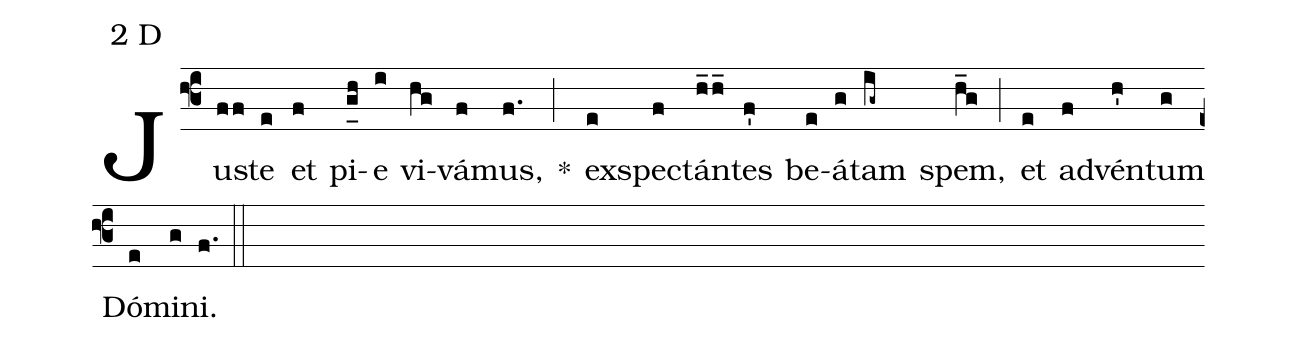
mode:2 D;
%%
(f3) Ju(ff)ste(e) et(f) pi(g_[uh:l]h)e(i) vi(hg)vá(f)mus,(f.) *(;) ex(e)spe(f)ctán(h_2h_)tes(f') be(e)á(g)tam(ig~) spem,(h_g) (;) et(e) ad(f)vén(h')tum(g) Dó(e)mi(g)ni.(f.) (::)
